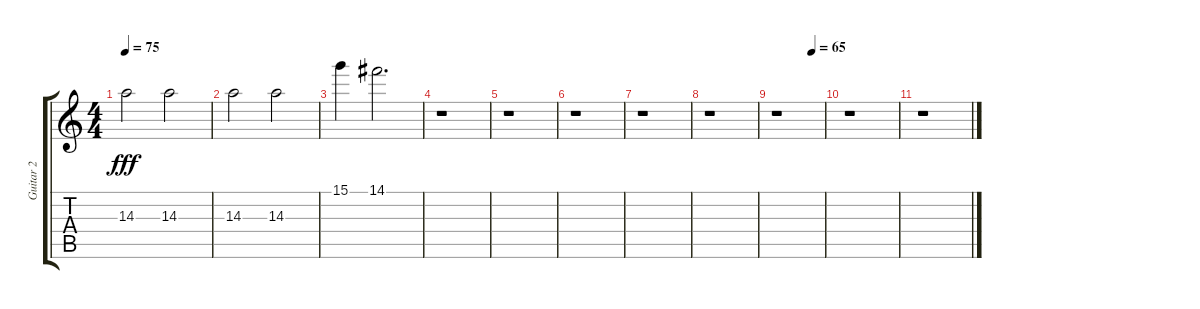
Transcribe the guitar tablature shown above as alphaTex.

\track ("Guitar 2" "Guitar 2") {instrument distortionguitar}
\staff {score tabs}
\tuning (E4 B3 G3 D3 A2 E2) {hide}
\ts (4 4)
\tempo 75
\clef g2
\ks c
14.3.2{dy fff} 14.3.2 |
14.3.2 14.3.2 |
15.1.4 14.1.2{d} |
r.1 |
r.1 |
r.1 |
r.1 |
r.1 |
\tempo (65 0.75)
r.1 |
r.1 |
r.1
